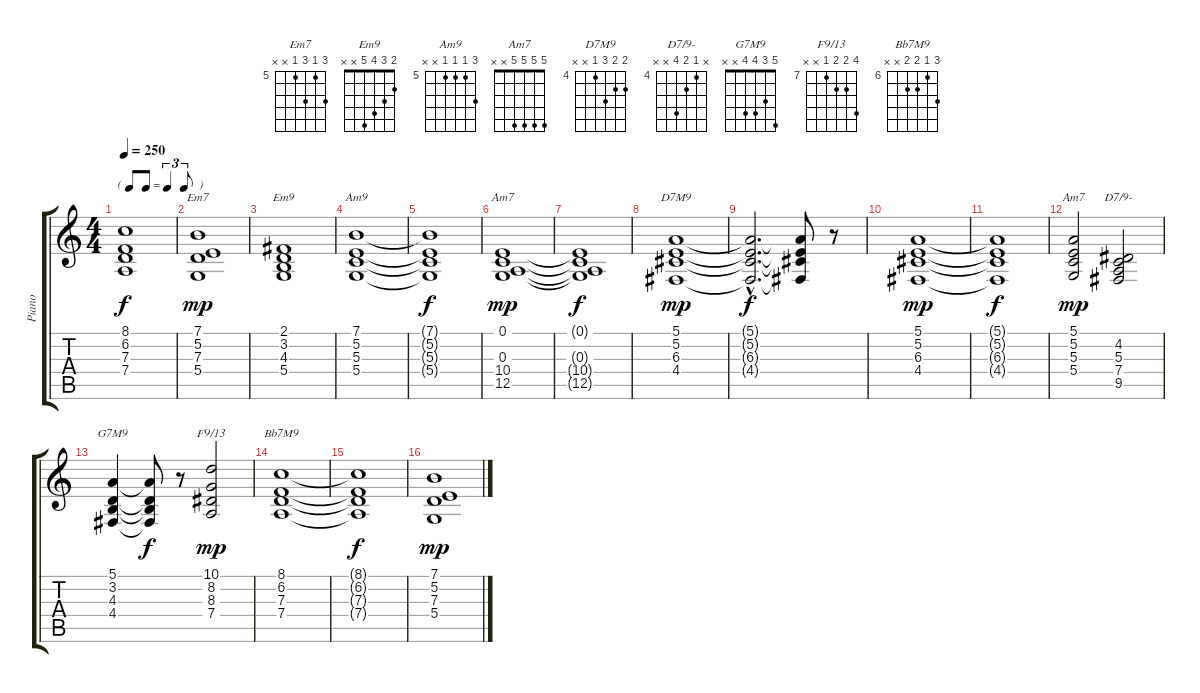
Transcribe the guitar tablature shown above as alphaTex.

\track ("Piano" "Piano") {instrument acousticgrandpiano}
\staff {score tabs}
\tuning (E4 B3 G3 D3 A2 E2) {hide}
\chord ("Em7" 7 5 7 5 x x) {firstfret 5}
\chord ("Em9" 2 3 4 5 x x)
\chord ("Am9" 7 5 5 5 x x) {firstfret 5}
\chord ("Am7" 0 x 0 10 12 x) {firstfret 10}
\chord ("D7M9" 5 5 6 4 x x) {firstfret 4}
\chord ("Am7" 5 5 5 5 x x)
\chord ("D7/9-" x 4 5 7 x x) {firstfret 4}
\chord ("G7M9" 5 3 4 4 x x)
\chord ("F9/13" 10 8 8 7 x x) {firstfret 7}
\chord ("Bb7M9" 8 6 7 7 x x) {firstfret 6}
\ts (4 4)
\tf triplet8th
\tempo 250
\clef g2
\ks c
(8.1{t} 6.2{t} 7.3{t} 7.4{t}).1{dy f} |
(7.1 5.2 7.3 5.4).1{ch "Em7" dy mp} |
(2.1 3.2 4.3 5.4).1{ch "Em9"} |
(7.1 5.2 5.3 5.4).1{ch "Am9"} |
(7.1{t} 5.2{t} 5.3{t} 5.4{t}).1{dy f} |
(0.1 0.3 10.4 12.5).1{ch "Am7" dy mp} |
(0.1{t} 0.3{t} 10.4{t} 12.5{t}).1{dy f} |
(5.1 5.2 6.3 4.4).1{ch "D7M9" dy mp} |
(5.1{hac t} 5.2{hac t} 6.3{hac t} 4.4{hac t}).2{d dy f} (5.1{t} 5.2{t} 6.3{t} 4.4{t}).8 r.8 |
(5.1 5.2 6.3 4.4).1{dy mp} |
(5.1{t} 5.2{t} 6.3{t} 4.4{t}).1{dy f} |
(5.1 5.2 5.3 5.4).2{ch "Am7" dy mp} (4.2 5.3 7.4 9.5).2{ch "D7/9-"} |
(5.1 3.2 4.3 4.4).4{ch "G7M9"} (5.1{t} 3.2{t} 4.3{t} 4.4{t}).8{dy f} r.8 (10.1 8.2 8.3 7.4).2{ch "F9/13" dy mp} |
(8.1 6.2 7.3 7.4).1{ch "Bb7M9"} |
(8.1{t} 6.2{t} 7.3{t} 7.4{t}).1{dy f} |
(7.1 5.2 7.3 5.4).1{dy mp}
